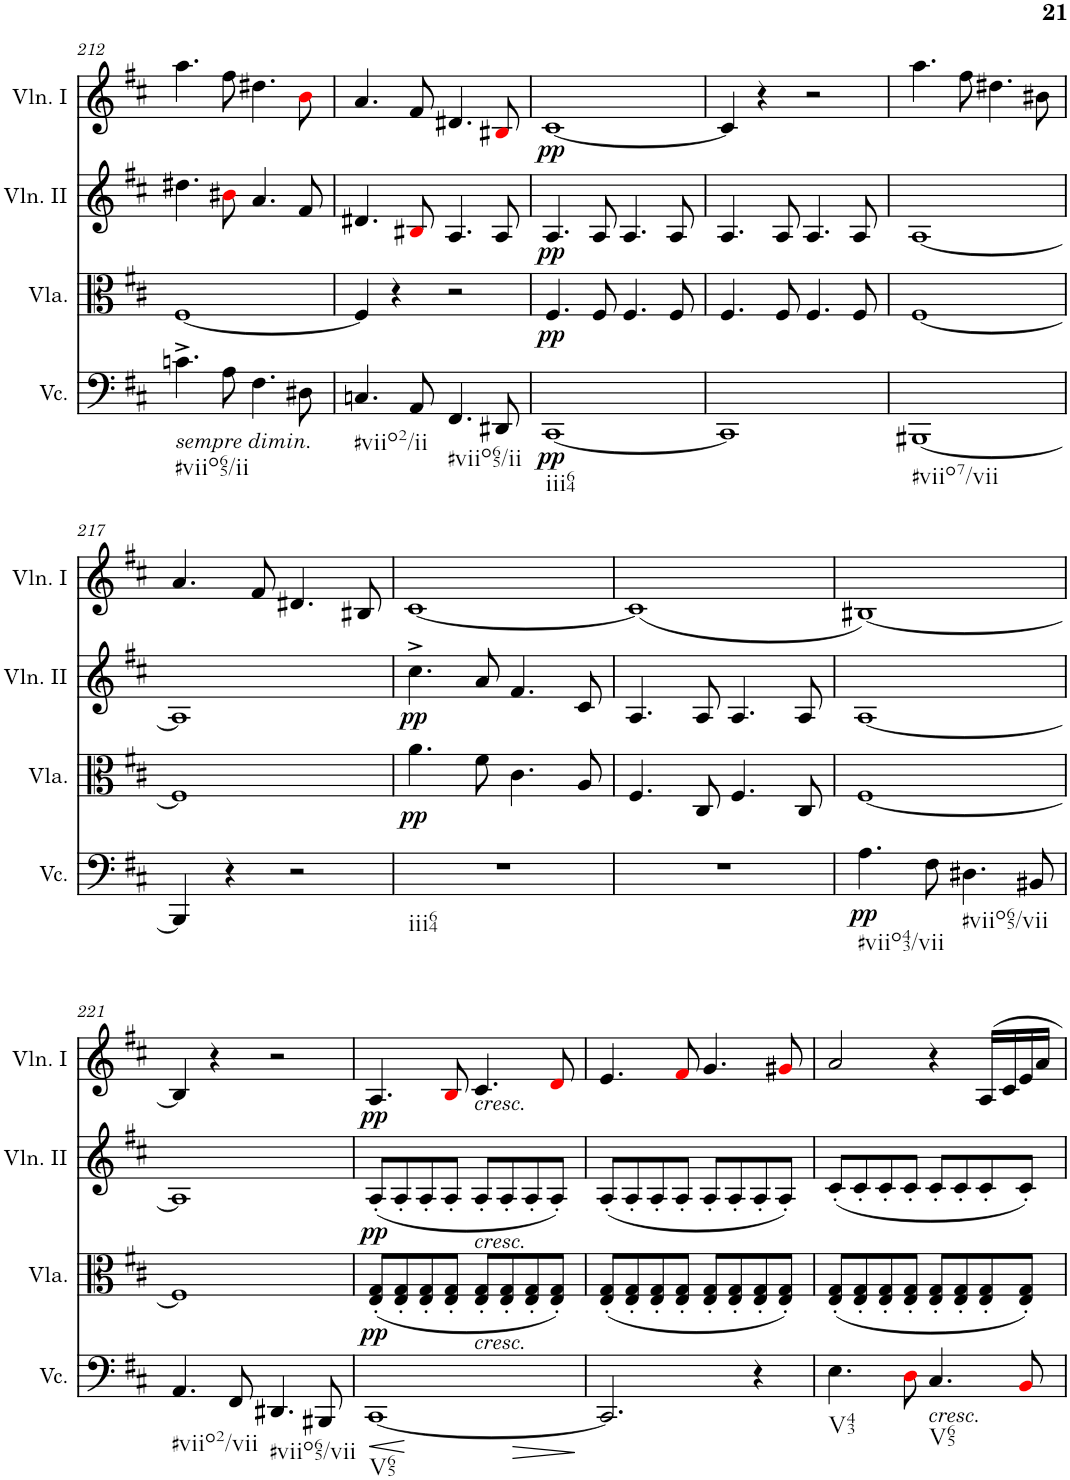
**kern	**dynam	**kern	**dynam	**kern	**dynam	**kern	**dynam
*part4	*part4	*part3	*part3	*part2	*part2	*part1	*part1
*staff4	*staff4	*staff3	*staff3	*staff2	*staff2	*staff1	*staff1
*I"Violoncello	*	*I"Viola	*	*I"Violino II	*	*I"Violino I	*
*I'Vc.	*	*I'Vla.	*	*I'Vln. II	*	*I'Vln. I	*
!!LO:PB:g=z
*clefF4	*	*clefC3	*	*clefG2	*	*clefG2	*
*k[f#c#]	*	*k[f#c#]	*	*k[f#c#]	*	*k[f#c#]	*
*M4/4	*	*M4/4	*	*M4/4	*	*M4/4	*
*met(c)	*	*met(c)	*	*met(c)	*	*met(c)	*
=212	=212	=212	=212	=212	=212	=212	=212
!LO:TX:b:i:t=sempre dimin.	!	!	!	!	!	!	!
!LO:TX:b:t=#viio65/ii	!	!	!	!	!	!	!
4.cn^\	.	[1F#	.	4.dd#X\	.	4.aa\	.
8A\	.	.	.	8b#Xi\	.	8ff#\	.
4.F#\	.	.	.	4.a/	.	4.dd#X\	.
8D#X\	.	.	.	8f#/	.	8bi\	.
=213	=213	=213	=213	=213	=213	=213	=213
!LO:TX:b:t=#viio2/ii	!	!	!	!	!	!	!
4.Cn/	.	4F#/]	.	4.d#X/	.	4.a/	.
.	.	4r	.	.	.	.	.
8AA/	.	.	.	8B#Xi/	.	8f#/	.
!LO:TX:b:t=#viio65/ii	!	!	!	!	!	!	!
4.FF#/	.	2r	.	4.A/	.	4.d#X/	.
8DD#X/	.	.	.	8A/	.	8B#Xi/	.
=214	=214	=214	=214	=214	=214	=214	=214
!LO:TX:b:t=iii64	!	!	!	!	!	!	!
!	!LO:DY:b	!	!LO:DY:b	!	!LO:DY:b	!	!LO:DY:b
[1CC#	pp	4.F#/	pp	4.A/	pp	[1c#	pp
.	.	8F#/	.	8A/	.	.	.
.	.	4.F#/	.	4.A/	.	.	.
.	.	8F#/	.	8A/	.	.	.
=215	=215	=215	=215	=215	=215	=215	=215
1CC#]	.	4.F#/	.	4.A/	.	4c#/]	.
.	.	.	.	.	.	4r	.
.	.	8F#/	.	8A/	.	.	.
.	.	4.F#/	.	4.A/	.	2r	.
.	.	8F#/	.	8A/	.	.	.
=216	=216	=216	=216	=216	=216	=216	=216
!LO:TX:b:t=#viio7/vii	!	!	!	!	!	!	!
[1BBB#X	.	[1F#	.	[1A	.	4.aa\	.
.	.	.	.	.	.	8ff#\	.
.	.	.	.	.	.	4.dd#X\	.
.	.	.	.	.	.	8b#X\	.
!!LO:LB:g=z
=217	=217	=217	=217	=217	=217	=217	=217
4BBB#/]	.	1F#]	.	1A]	.	4.a/	.
4r	.	.	.	.	.	.	.
.	.	.	.	.	.	8f#/	.
2r	.	.	.	.	.	4.d#X/	.
.	.	.	.	.	.	8B#X/	.
=218	=218	=218	=218	=218	=218	=218	=218
!LO:TX:b:t=iii64	!	!	!	!	!	!	!
!	!	!	!LO:DY:b	!	!LO:DY:b	!	!
1r	.	4.a\	pp	4.cc#^\	pp	[1c#	.
.	.	8f#\	.	8a/	.	.	.
.	.	4.c#\	.	4.f#/	.	.	.
.	.	8A/	.	8c#/	.	.	.
=219	=219	=219	=219	=219	=219	=219	=219
1r	.	4.F#/	.	4.A/	.	(1c#]	.
.	.	8C#/	.	8A/	.	.	.
.	.	4.F#/	.	4.A/	.	.	.
.	.	8C#/	.	8A/	.	.	.
=220	=220	=220	=220	=220	=220	=220	=220
!LO:TX:b:t=#viio43/vii	!	!	!	!	!	!	!
!	!LO:DY:b	!	!	!	!	!	!
4.A\	pp	[1F#	.	[1A	.	[1B#X)	.
8F#\	.	.	.	.	.	.	.
!LO:TX:b:t=#viio65/vii	!	!	!	!	!	!	!
4.D#X\	.	.	.	.	.	.	.
8BB#X/	.	.	.	.	.	.	.
!!LO:LB:g=z
=221	=221	=221	=221	=221	=221	=221	=221
!LO:TX:b:t=#viio2/vii	!	!	!	!	!	!	!
4.AA/	.	1F#]	.	1A]	.	4B#/]	.
.	.	.	.	.	.	4r	.
8FF#/	.	.	.	.	.	.	.
!LO:TX:b:t=#viio65/vii	!	!	!	!	!	!	!
4.DD#X/	.	.	.	.	.	2r	.
8BBB#X/	.	.	.	.	.	.	.
=222	=222	=222	=222	=222	=222	=222	=222
!LO:TX:b:t=V65	!	!	!	!	!	!	!
!	!LO:HP:b	!	!	!	!	!	!
!	!LO:HP:n=1:b	!	!LO:DY:b	!	!LO:DY:b	!	!LO:DY:b
[1CC#	< >	(8E/' 8G/'L	pp	(8A'/L	pp	4.A/	pp
.	.	8E/' 8G/'	.	8A'/	.	.	.
.	.	8E/' 8G/'	.	8A'/	.	.	.
.	.	8E/' 8G/'J	.	8A'/J	.	8Bi/	.
!	!	!	!	!	!	!LO:TX:b:i:t=cresc.	!
!	!	!	!	!LO:TX:b:i:t=cresc.	!	!	!
!	!	!LO:TX:b:i:t=cresc.	!	!	!	!	!
.	.	8E/' 8G/'L	.	8A'/L	.	4.c#/	.
.	.	8E/' 8G/'	.	8A'/	.	.	.
.	.	8E/' 8G/'	.	8A'/	.	.	.
.	.	8E/' 8G/'J)	.	8A'/J)	.	8di/	.
.	[	.	.	.	.	.	.
=223	=223	=223	=223	=223	=223	=223	=223
2.CC#/]	.	(8E/' 8G/'L	.	(8A'/L	.	4.e/	.
.	.	8E/' 8G/'	.	8A'/	.	.	.
.	.	8E/' 8G/'	.	8A'/	.	.	.
.	.	8E/' 8G/'J	.	8A'/J	.	8f#i/	.
.	.	8E/' 8G/'L	.	8A'/L	.	4.g/	.
.	.	8E/' 8G/'	.	8A'/	.	.	.
4r	]	8E/' 8G/'	.	8A'/	.	.	.
.	.	8E/' 8G/'J)	.	8A'/J)	.	8g#Xi/	.
=224	=224	=224	=224	=224	=224	=224	=224
!LO:TX:b:t=V43	!	!	!	!	!	!	!
4.E\	.	(8E/' 8G/'L	.	(8c#'/L	.	2a/	.
.	.	8E/' 8G/'	.	8c#'/	.	.	.
.	.	8E/' 8G/'	.	8c#'/	.	.	.
8Di\	.	8E/' 8G/'J	.	8c#'/J	.	.	.
!LO:TX:b:i:t=cresc.	!	!	!	!	!	!	!
!LO:TX:b:t=V65	!	!	!	!	!	!	!
4.C#/	.	8E/' 8G/'L	.	8c#'/L	.	4r	.
.	.	8E/' 8G/'	.	8c#'/	.	.	.
.	.	8E/' 8G/'	.	8c#'/	.	16A/LL	.
.	.	.	.	.	.	16c#/	.
8BBi/	.	8E/' 8G/'J)	.	8c#'/J)	.	16e/	.
.	.	.	.	.	.	16a/JJ	.
=	=	=	=	=	=	=	=
*-	*-	*-	*-	*-	*-	*-	*-
